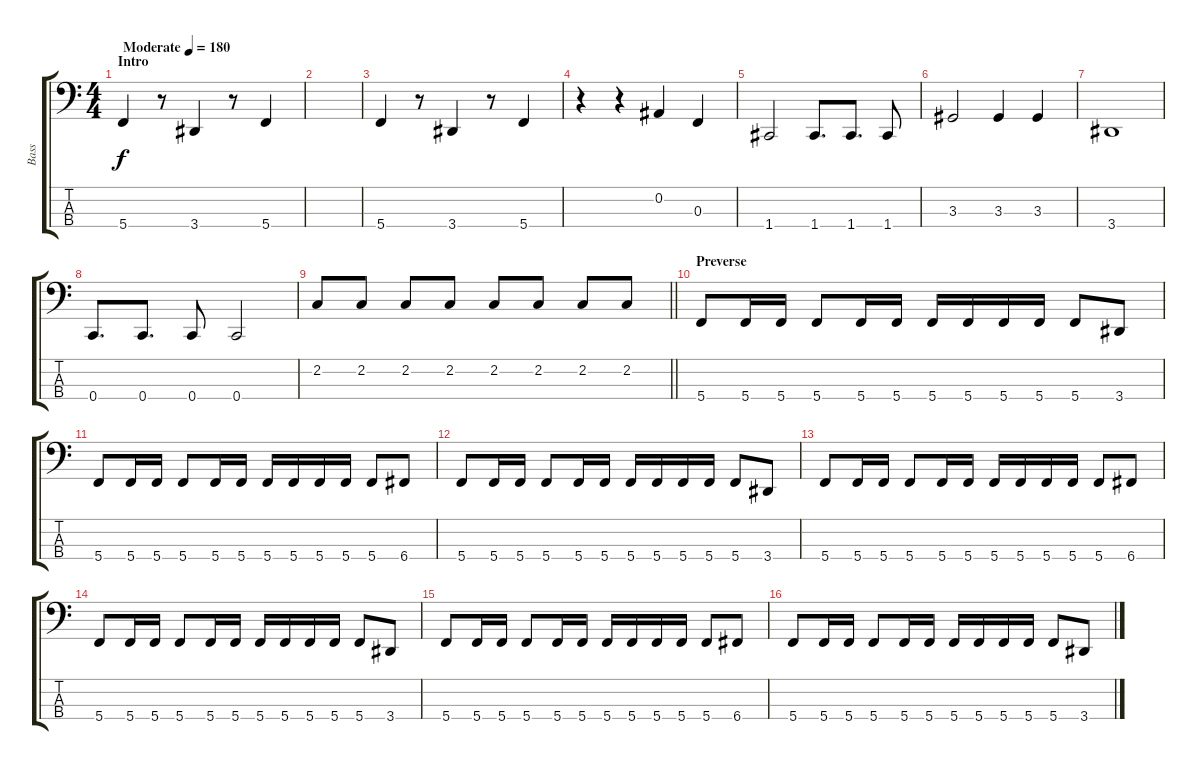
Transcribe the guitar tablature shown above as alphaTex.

\track ("Bass" "Bass") {instrument electricbasspick}
\staff {score tabs}
\tuning (Eb2 Bb1 F1 C1) {hide}
\ts (4 4)
\section ("" "Intro")
\tempo (180 "Moderate")
\clef f4
\ks c
5.4.4{dy f instrument electricbasspick} r.8 3.4.4 r.8 5.4.4 |
|
5.4.4 r.8 3.4.4 r.8 5.4.4 |
r.4 r.4 0.2.4 0.3.4 |
1.4.2 1.4.8{d} 1.4.8{d} 1.4.8 |
3.3.2 3.3.4 3.3.4 |
3.4.1 |
0.4.8{d} 0.4.8{d} 0.4.8 0.4.2 |
\barLineRight lightlight
2.2.8 2.2.8 2.2.8 2.2.8 2.2.8 2.2.8 2.2.8 2.2.8 |
\section ("" "Preverse")
5.4.8 5.4.16 5.4.16 5.4.8 5.4.16 5.4.16 5.4.16 5.4.16 5.4.16 5.4.16 5.4.8 3.4.8 |
5.4.8 5.4.16 5.4.16 5.4.8 5.4.16 5.4.16 5.4.16 5.4.16 5.4.16 5.4.16 5.4.8 6.4.8 |
5.4.8 5.4.16 5.4.16 5.4.8 5.4.16 5.4.16 5.4.16 5.4.16 5.4.16 5.4.16 5.4.8 3.4.8 |
5.4.8 5.4.16 5.4.16 5.4.8 5.4.16 5.4.16 5.4.16 5.4.16 5.4.16 5.4.16 5.4.8 6.4.8 |
5.4.8 5.4.16 5.4.16 5.4.8 5.4.16 5.4.16 5.4.16 5.4.16 5.4.16 5.4.16 5.4.8 3.4.8 |
5.4.8 5.4.16 5.4.16 5.4.8 5.4.16 5.4.16 5.4.16 5.4.16 5.4.16 5.4.16 5.4.8 6.4.8 |
5.4.8 5.4.16 5.4.16 5.4.8 5.4.16 5.4.16 5.4.16 5.4.16 5.4.16 5.4.16 5.4.8 3.4.8
